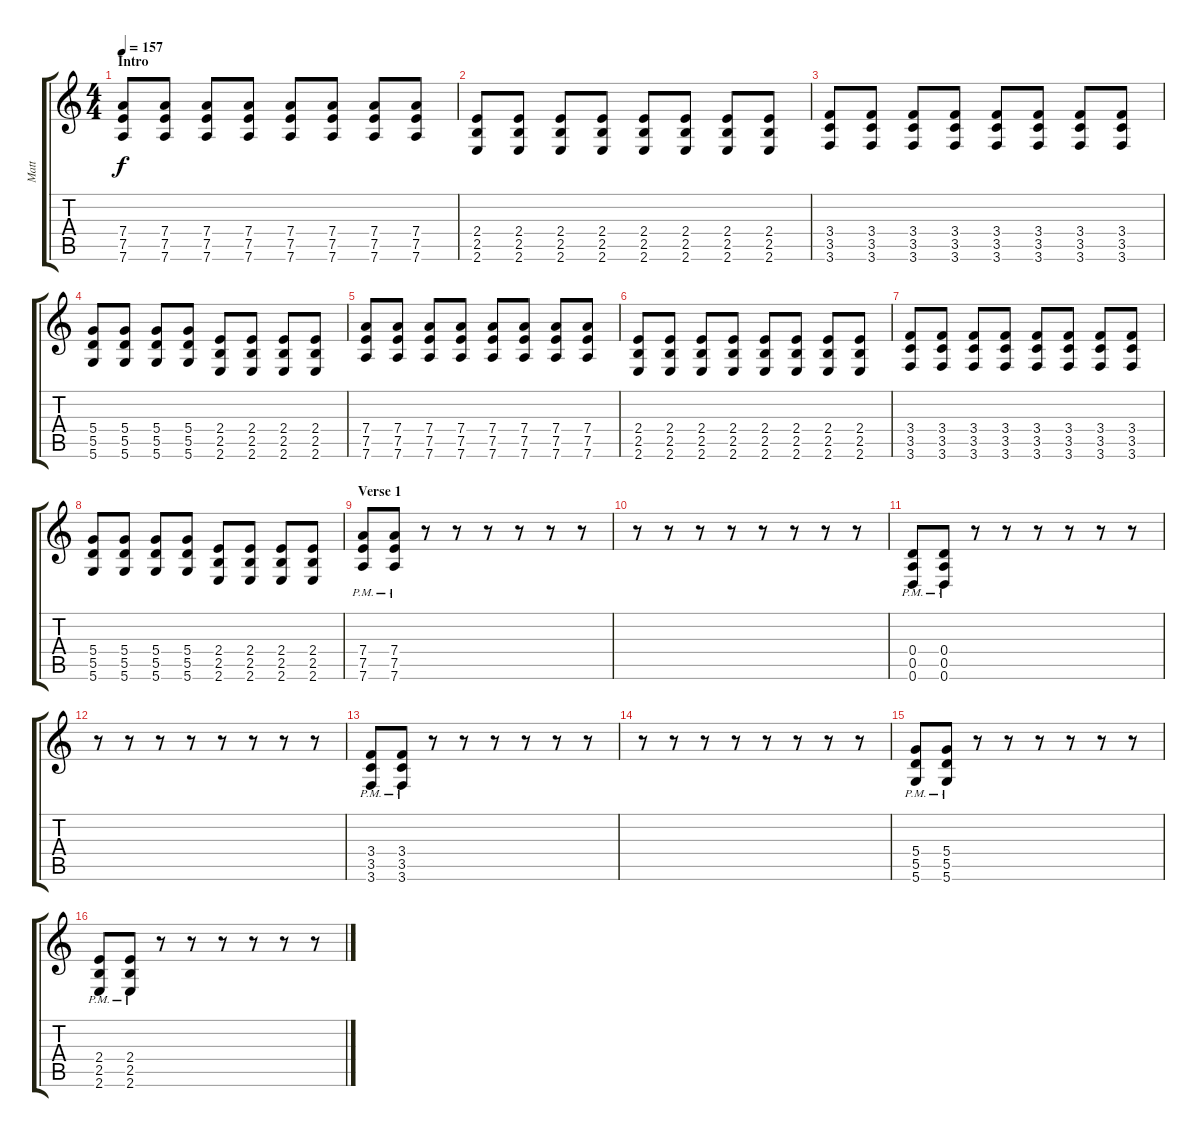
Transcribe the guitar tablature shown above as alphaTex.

\track ("Matt" "Matt") {instrument overdrivenguitar}
\staff {score tabs}
\tuning (E4 B3 G3 D3 A2 D2) {hide}
\ts (4 4)
\section ("" "Intro")
\tempo 157
\clef g2
\ks c
(7.4 7.5 7.6).8{dy f instrument overdrivenguitar} (7.4 7.5 7.6).8 (7.4 7.5 7.6).8 (7.4 7.5 7.6).8 (7.4 7.5 7.6).8 (7.4 7.5 7.6).8 (7.4 7.5 7.6).8 (7.4 7.5 7.6).8 |
(2.4 2.5 2.6).8 (2.4 2.5 2.6).8 (2.4 2.5 2.6).8 (2.4 2.5 2.6).8 (2.4 2.5 2.6).8 (2.4 2.5 2.6).8 (2.4 2.5 2.6).8 (2.4 2.5 2.6).8 |
(3.4 3.5 3.6).8 (3.4 3.5 3.6).8 (3.4 3.5 3.6).8 (3.4 3.5 3.6).8 (3.4 3.5 3.6).8 (3.4 3.5 3.6).8 (3.4 3.5 3.6).8 (3.4 3.5 3.6).8 |
(5.4 5.5 5.6).8 (5.4 5.5 5.6).8 (5.4 5.5 5.6).8 (5.4 5.5 5.6).8 (2.4 2.5 2.6).8 (2.4 2.5 2.6).8 (2.4 2.5 2.6).8 (2.4 2.5 2.6).8 |
(7.4 7.5 7.6).8 (7.4 7.5 7.6).8 (7.4 7.5 7.6).8 (7.4 7.5 7.6).8 (7.4 7.5 7.6).8 (7.4 7.5 7.6).8 (7.4 7.5 7.6).8 (7.4 7.5 7.6).8 |
(2.4 2.5 2.6).8 (2.4 2.5 2.6).8 (2.4 2.5 2.6).8 (2.4 2.5 2.6).8 (2.4 2.5 2.6).8 (2.4 2.5 2.6).8 (2.4 2.5 2.6).8 (2.4 2.5 2.6).8 |
(3.4 3.5 3.6).8 (3.4 3.5 3.6).8 (3.4 3.5 3.6).8 (3.4 3.5 3.6).8 (3.4 3.5 3.6).8 (3.4 3.5 3.6).8 (3.4 3.5 3.6).8 (3.4 3.5 3.6).8 |
(5.4 5.5 5.6).8 (5.4 5.5 5.6).8 (5.4 5.5 5.6).8 (5.4 5.5 5.6).8 (2.4 2.5 2.6).8 (2.4 2.5 2.6).8 (2.4 2.5 2.6).8 (2.4 2.5 2.6).8 |
\section ("" "Verse 1")
(7.4{pm} 7.5{pm} 7.6{pm}).8 (7.4{pm} 7.5{pm} 7.6{pm}).8 r.8 r.8 r.8 r.8 r.8 r.8 |
r.8 r.8 r.8 r.8 r.8 r.8 r.8 r.8 |
(0.4{pm} 0.5{pm} 0.6{pm}).8 (0.4{pm} 0.5{pm} 0.6{pm}).8 r.8 r.8 r.8 r.8 r.8 r.8 |
r.8 r.8 r.8 r.8 r.8 r.8 r.8 r.8 |
(3.4{pm} 3.5{pm} 3.6{pm}).8 (3.4{pm} 3.5{pm} 3.6{pm}).8 r.8 r.8 r.8 r.8 r.8 r.8 |
r.8 r.8 r.8 r.8 r.8 r.8 r.8 r.8 |
(5.4{pm} 5.5{pm} 5.6{pm}).8 (5.4{pm} 5.5{pm} 5.6{pm}).8 r.8 r.8 r.8 r.8 r.8 r.8 |
(2.4{pm} 2.5{pm} 2.6{pm}).8 (2.4{pm} 2.5{pm} 2.6{pm}).8 r.8 r.8 r.8 r.8 r.8 r.8
